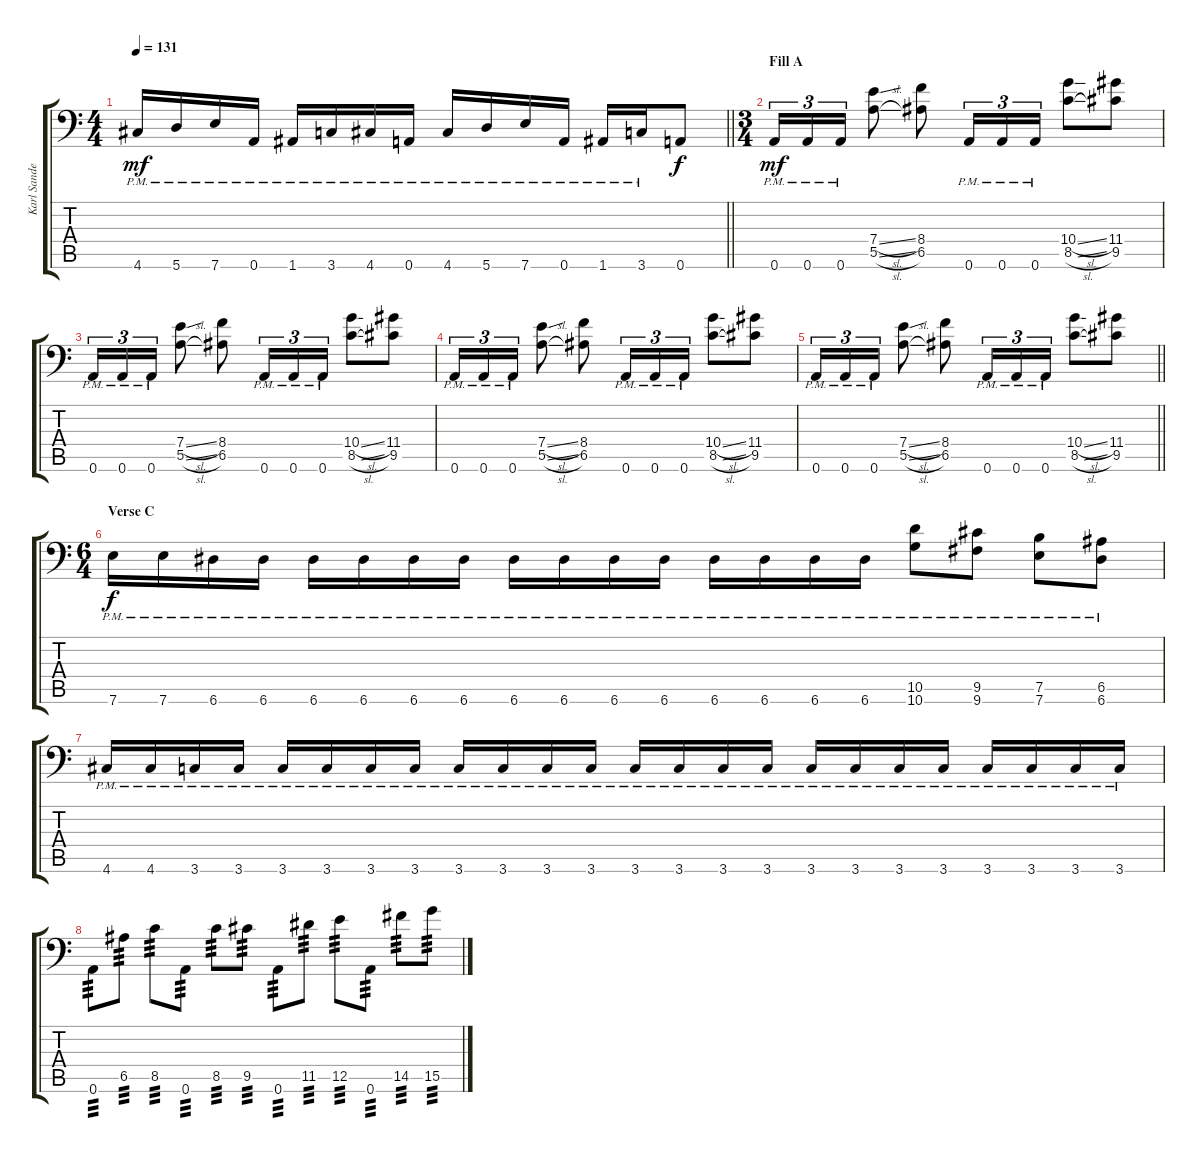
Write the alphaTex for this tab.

\track ("Karl Sanders" "Karl Sande") {instrument overdrivenguitar}
\staff {score tabs}
\tuning (B3 Gb3 D3 A2 E2 A1) {hide}
\ts (4 4)
\tempo 131
\clef f4
\barLineRight lightlight
\ks c
4.6{pm}.16{dy mf} 5.6{pm}.16 7.6{pm}.16 0.6{pm}.16 1.6{pm}.16 3.6{pm}.16 4.6{pm}.16 0.6{pm}.16 4.6{pm}.16 5.6{pm}.16 7.6{pm}.16 0.6{pm}.16 1.6{pm}.16 3.6{pm}.16 0.6.8{dy f} |
\ts (3 4)
\section ("" "Fill A")
0.6{pm}.16{tu (3 2) dy mf} 0.6{pm}.16{tu (3 2)} 0.6{pm}.16{tu (3 2)} (7.4{sl} 5.5{sl}).8 (8.4 6.5).8 0.6{pm}.16{tu (3 2)} 0.6{pm}.16{tu (3 2)} 0.6{pm}.16{tu (3 2)} (10.4{sl} 8.5{sl}).8 (11.4 9.5).8 |
0.6{pm}.16{tu (3 2)} 0.6{pm}.16{tu (3 2)} 0.6{pm}.16{tu (3 2)} (7.4{sl} 5.5{sl}).8 (8.4 6.5).8 0.6{pm}.16{tu (3 2)} 0.6{pm}.16{tu (3 2)} 0.6{pm}.16{tu (3 2)} (10.4{sl} 8.5{sl}).8 (11.4 9.5).8 |
0.6{pm}.16{tu (3 2)} 0.6{pm}.16{tu (3 2)} 0.6{pm}.16{tu (3 2)} (7.4{sl} 5.5{sl}).8 (8.4 6.5).8 0.6{pm}.16{tu (3 2)} 0.6{pm}.16{tu (3 2)} 0.6{pm}.16{tu (3 2)} (10.4{sl} 8.5{sl}).8 (11.4 9.5).8 |
\barLineRight lightlight
0.6{pm}.16{tu (3 2)} 0.6{pm}.16{tu (3 2)} 0.6{pm}.16{tu (3 2)} (7.4{sl} 5.5{sl}).8 (8.4 6.5).8 0.6{pm}.16{tu (3 2)} 0.6{pm}.16{tu (3 2)} 0.6{pm}.16{tu (3 2)} (10.4{sl} 8.5{sl}).8 (11.4 9.5).8 |
\ts (6 4)
\section ("" "Verse C")
7.6{pm}.16{dy f} 7.6{pm}.16 6.6{pm}.16 6.6{pm}.16 6.6{pm}.16 6.6{pm}.16 6.6{pm}.16 6.6{pm}.16 6.6{pm}.16 6.6{pm}.16 6.6{pm}.16 6.6{pm}.16 6.6{pm}.16 6.6{pm}.16 6.6{pm}.16 6.6{pm}.16 (10.5{pm} 10.6{pm}).8 (9.5{pm} 9.6{pm}).8 (7.5{pm} 7.6{pm}).8 (6.5{pm} 6.6{pm}).8 |
4.6{pm}.16 4.6{pm}.16 3.6{pm}.16 3.6{pm}.16 3.6{pm}.16 3.6{pm}.16 3.6{pm}.16 3.6{pm}.16 3.6{pm}.16 3.6{pm}.16 3.6{pm}.16 3.6{pm}.16 3.6{pm}.16 3.6{pm}.16 3.6{pm}.16 3.6{pm}.16 3.6{pm}.16 3.6{pm}.16 3.6{pm}.16 3.6{pm}.16 3.6{pm}.16 3.6{pm}.16 3.6{pm}.16 3.6{pm}.16 |
0.6.8{tp 3} 6.5.8{tp 3} 8.5.8{tp 3} 0.6.8{tp 3} 8.5.8{tp 3} 9.5.8{tp 3} 0.6.8{tp 3} 11.5.8{tp 3} 12.5.8{tp 3} 0.6.8{tp 3} 14.5.8{tp 3} 15.5.8{tp 3}
